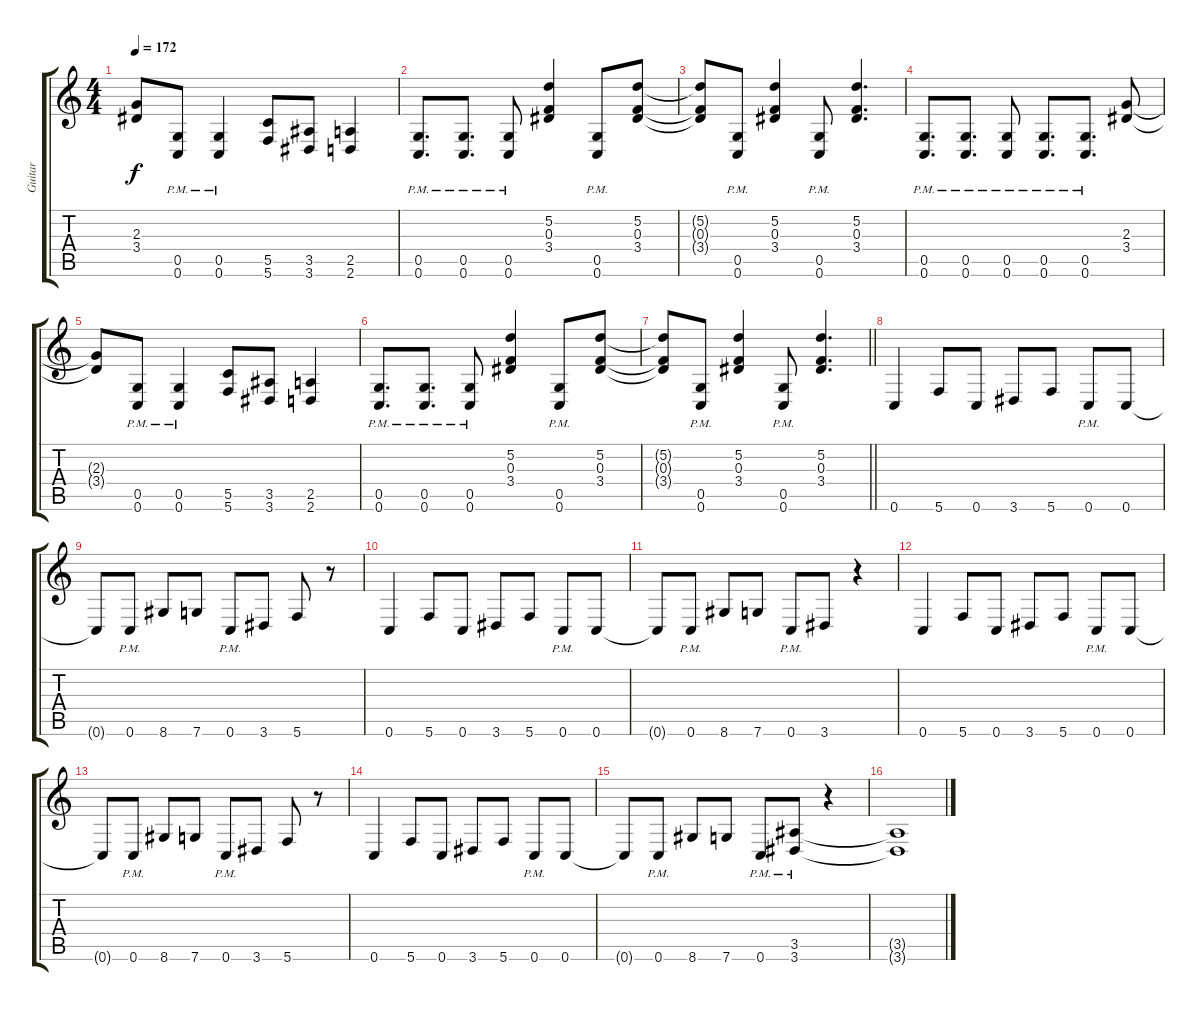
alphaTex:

\track ("Guitar" "Guitar") {instrument distortionguitar}
\staff {score tabs}
\tuning (D4 A3 F3 C3 G2 C2) {hide}
\ts (4 4)
\tempo 172
\clef g2
\ks c
(2.3{t} 3.4{t}).8{dy f} (0.5{pm} 0.6{pm}).8 (0.5{pm} 0.6{pm}).4 (5.5 5.6).8 (3.5 3.6).8 (2.5 2.6).4 |
(0.5{pm} 0.6{pm}).8{d} (0.5{pm} 0.6{pm}).8{d} (0.5{pm} 0.6{pm}).8 (5.2 0.3 3.4).4 (0.5{pm} 0.6{pm}).8 (5.2 0.3 3.4).8 |
(5.2{t} 0.3{t} 3.4{t}).8 (0.5{pm} 0.6{pm}).8 (5.2 0.3 3.4).4 (0.5{pm} 0.6{pm}).8 (5.2 0.3 3.4).4{d} |
(0.5{pm} 0.6{pm}).8{d} (0.5{pm} 0.6{pm}).8{d} (0.5{pm} 0.6{pm}).8 (0.5{pm} 0.6{pm}).8{d} (0.5{pm} 0.6{pm}).8{d} (2.3 3.4).8 |
(2.3{t} 3.4{t}).8 (0.5{pm} 0.6{pm}).8 (0.5{pm} 0.6{pm}).4 (5.5 5.6).8 (3.5 3.6).8 (2.5 2.6).4 |
(0.5{pm} 0.6{pm}).8{d} (0.5{pm} 0.6{pm}).8{d} (0.5{pm} 0.6{pm}).8 (5.2 0.3 3.4).4 (0.5{pm} 0.6{pm}).8 (5.2 0.3 3.4).8 |
\barLineRight lightlight
(5.2{t} 0.3{t} 3.4{t}).8 (0.5{pm} 0.6{pm}).8 (5.2 0.3 3.4).4 (0.5{pm} 0.6{pm}).8 (5.2 0.3 3.4).4{d} |
\section ("" " ")
0.6.4 5.6.8 0.6.8 3.6.8 5.6.8 0.6{pm}.8 0.6.8 |
0.6{t}.8 0.6{pm}.8 8.6.8 7.6.8 0.6{pm}.8 3.6.8 5.6.8 r.8 |
0.6.4 5.6.8 0.6.8 3.6.8 5.6.8 0.6{pm}.8 0.6.8 |
0.6{t}.8 0.6{pm}.8 8.6.8 7.6.8 0.6{pm}.8 3.6.8 r.4 |
0.6.4 5.6.8 0.6.8 3.6.8 5.6.8 0.6{pm}.8 0.6.8 |
0.6{t}.8 0.6{pm}.8 8.6.8 7.6.8 0.6{pm}.8 3.6.8 5.6.8 r.8 |
0.6.4 5.6.8 0.6.8 3.6.8 5.6.8 0.6{pm}.8 0.6.8 |
0.6{t}.8 0.6{pm}.8 8.6.8 7.6.8 0.6{pm}.8 (3.5{pm} 3.6).8 r.4 |
(3.5{t} 3.6{t}).1
